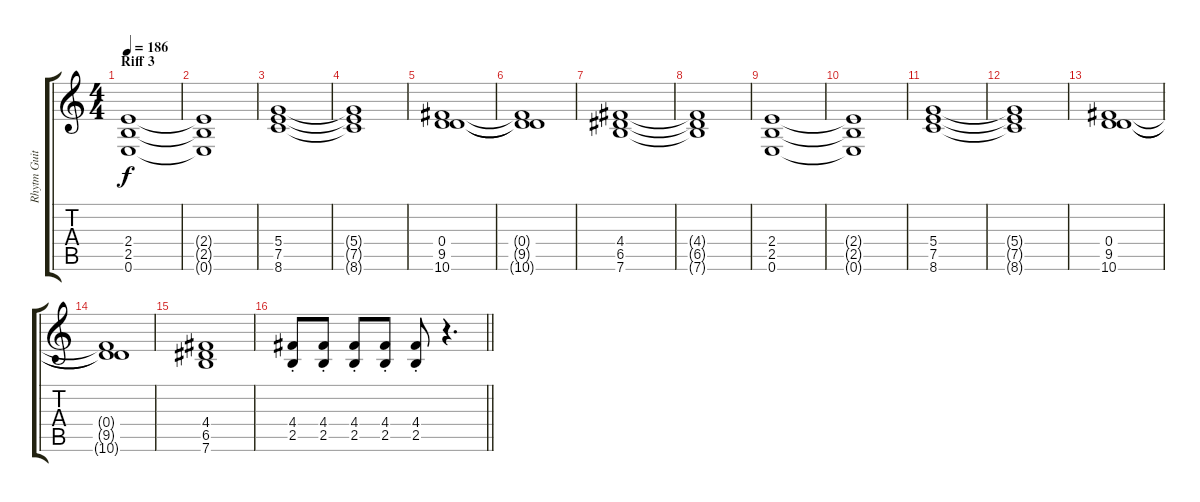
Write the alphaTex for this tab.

\track ("Rhytm Guitar" "Rhytm Guit") {instrument distortionguitar}
\staff {score tabs}
\tuning (E4 B3 G3 D3 A2 E2) {hide}
\ts (4 4)
\section ("" "Riff 3")
\tempo 186
\clef g2
\ks c
(2.4 2.5 0.6).1{dy f volume 9 balance 8} |
(2.4{t} 2.5{t} 0.6{t}).1 |
(5.4 7.5 8.6).1 |
(5.4{t} 7.5{t} 8.6{t}).1 |
(0.4 9.5 10.6).1 |
(0.4{t} 9.5{t} 10.6{t}).1 |
(4.4 6.5 7.6).1 |
(4.4{t} 6.5{t} 7.6{t}).1 |
(2.4 2.5 0.6).1 |
(2.4{t} 2.5{t} 0.6{t}).1 |
(5.4 7.5 8.6).1 |
(5.4{t} 7.5{t} 8.6{t}).1 |
(0.4 9.5 10.6).1 |
(0.4{t} 9.5{t} 10.6{t}).1 |
(4.4 6.5 7.6).1 |
\barLineRight lightlight
(4.4{st} 2.5{st}).8 (4.4{st} 2.5{st}).8 (4.4{st} 2.5{st}).8 (4.4{st} 2.5{st}).8 (4.4{st} 2.5{st}).8 r.4{d}
